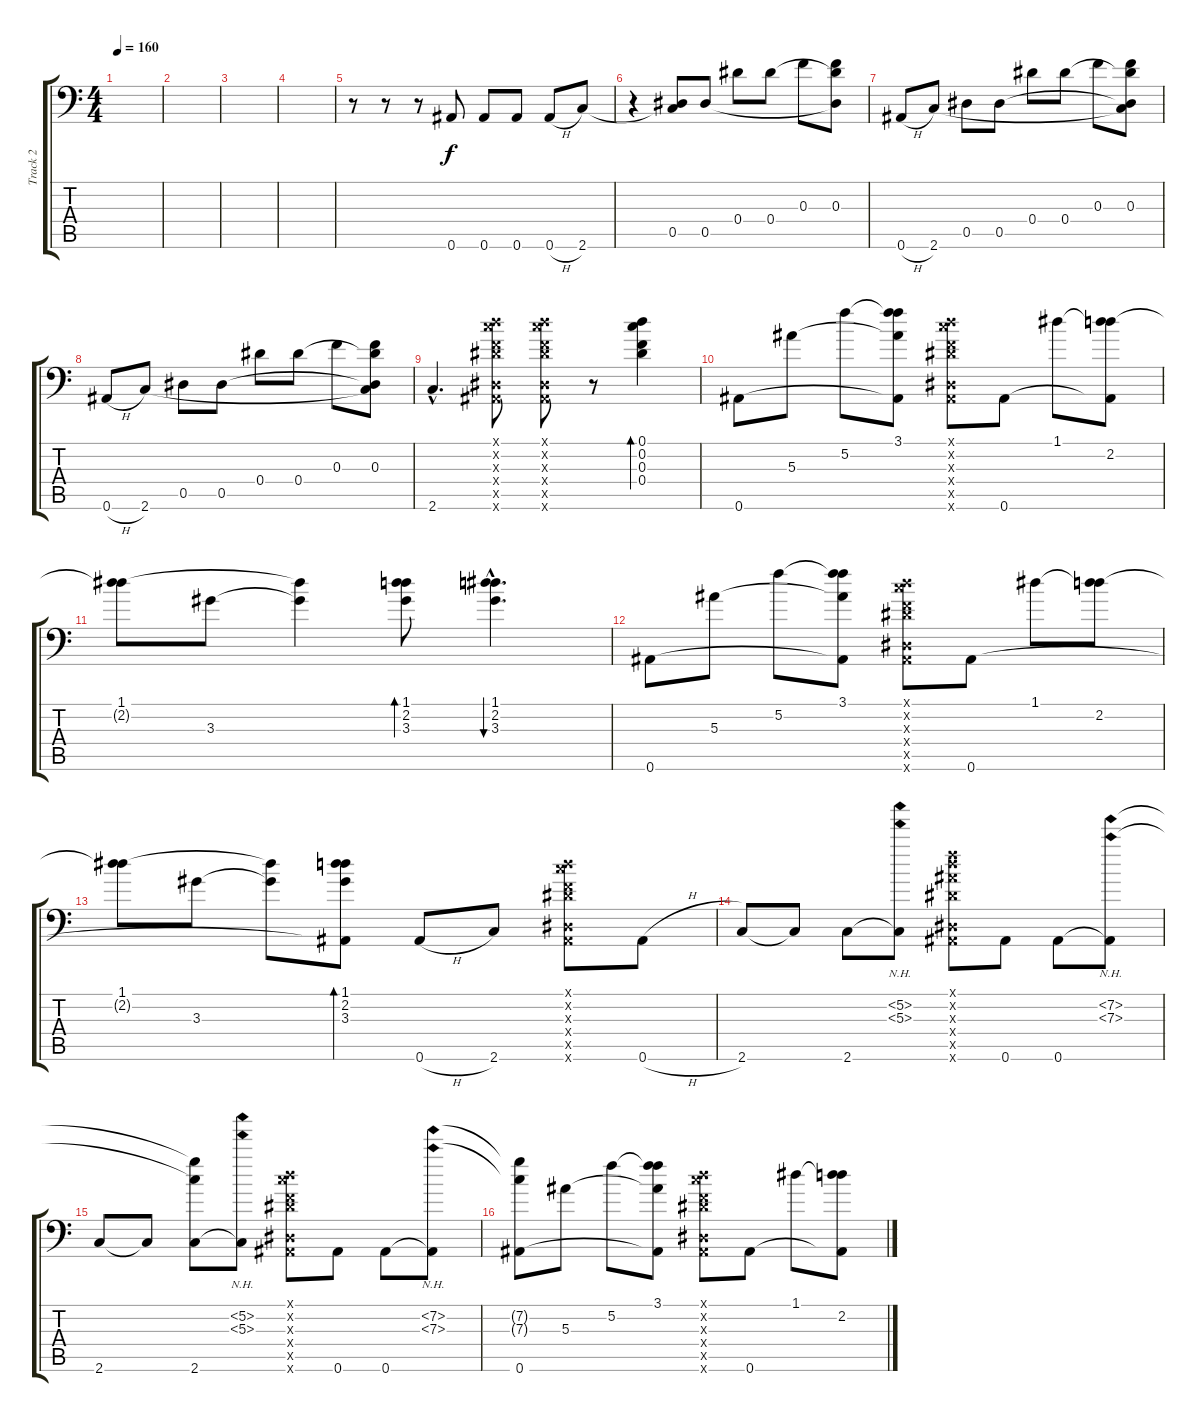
\track ("Track 2" "Track 2") {instrument acousticguitarsteel}
\staff {score tabs}
\tuning (D4 C4 F3 Eb3 Eb2 Bb1) {hide}
\ts (4 4)
\tempo 160
\clef f4
\ks c
|
|
|
|
r.8 r.8 r.8 0.6.8 0.6.8 0.6.8 0.6{h}.8 2.6.8 |
r.4 (0.5 2.6{t}).8 0.5.8 0.4.8 0.4.8 0.3.8 (0.3 0.4{t} 0.5{t}).8 |
0.6{h}.8 2.6.8 0.5.8 0.5.8 0.4.8 0.4.8 0.3.8 (0.3 0.4{t} 0.5{t} 2.6{t}).8 |
0.6{h}.8 2.6.8 0.5.8 0.5.8 0.4.8 0.4.8 0.3.8 (0.3 0.4{t} 0.5{t} 2.6{t}).8 |
2.6{hac}.4{d} (0.1{x} 0.2{x} 0.3{x} 0.4{x} 0.5{x} 0.6{x}).8 (0.1{x} 0.2{x} 0.3{x} 0.4{x} 0.5{x} 0.6{x}).8 r.8 (0.1 0.2 0.3 0.4).4{bd 120} |
0.6.8 5.3.8 5.2.8 (3.1 5.2{t} 5.3{t} 0.6{t}).8 (0.1{x} 0.2{x} 0.3{x} 0.4{x} 0.5{x} 0.6{x}).8 0.6.8 1.1.8 (1.1{t} 2.2 0.6{t}).8 |
(1.1 2.2{t}).8 3.3.8 (1.1{t} 3.3{t}).4 (1.1 2.2 3.3).8{bd 30} (1.1{hac} 2.2{hac} 3.3{hac}).4{d bu 30} |
0.6.8 5.3.8 5.2.8 (3.1 5.2{t} 5.3{t} 0.6{t}).8 (0.1{x} 0.2{x} 0.3{x} 0.4{x} 0.5{x} 0.6{x}).8 0.6.8 1.1.8 (1.1{t} 2.2).8 |
(1.1 2.2{t}).8 3.3.8 (1.1{t} 3.3{t}).8 (1.1 2.2 3.3 0.6{t}).8{bd 60} 0.6{h}.8 2.6.8 (0.1{x} 0.2{x} 0.3{x} 0.4{x} 0.5{x} 0.6{x}).8 0.6{h}.8 |
2.6.8 2.6{t}.8 2.6.8 (5.2{nh} 5.3{nh} 2.6{t}).8 (0.1{x} 5.2{x} 5.3{x} 0.4{x} 0.5{x} 0.6{x}).8 0.6.8 0.6.8 (7.2{nh} 7.3{nh} 0.6{t}).8 |
2.6.8 2.6{t}.8 (7.2{t} 7.3{t} 2.6).8 (5.2{nh} 5.3{nh} 2.6{t}).8 (0.1{x} 0.2{x} 0.3{x} 0.4{x} 0.5{x} 0.6{x}).8 0.6.8 0.6.8 (7.2{nh} 7.3{nh} 0.6{t}).8 |
(7.2{t} 7.3{t} 0.6).8 5.3.8 5.2.8 (3.1 5.2{t} 5.3{t} 0.6{t}).8 (0.1{x} 0.2{x} 0.3{x} 0.4{x} 0.5{x} 0.6{x}).8 0.6.8 1.1.8 (1.1{t} 2.2 0.6{t}).8
